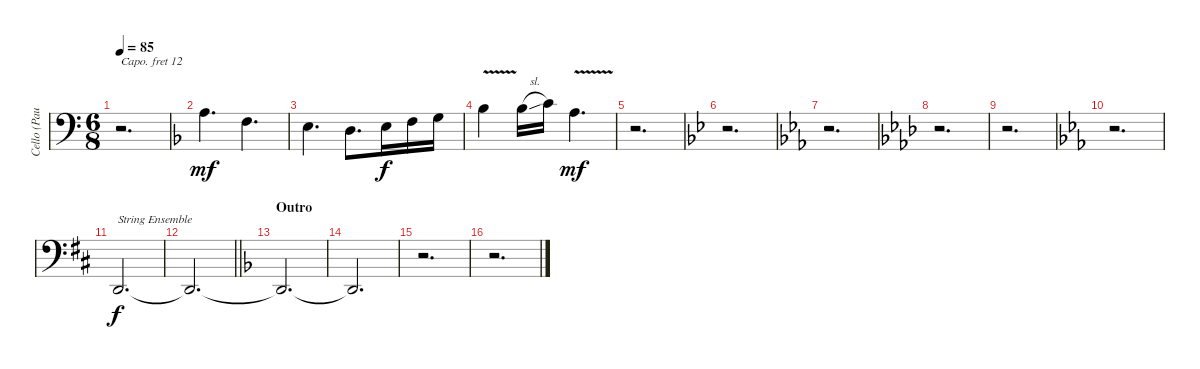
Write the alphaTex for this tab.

\track ("Cello (Paul F. Boehnke)" "Cello (Pau") {instrument cello}
\staff {score}
\capo 12
\tuning (A2 D2 G1 B0) {hide}
\ts (6 8)
\tempo 85
\clef f4
\ks aminor
r.2{d dy mf} |
\ks dminor
7.2.4{d} 3.2.4{d} |
2.2.4{d} 7.3.8{d} 2.2.16{dy f} 3.2.16 5.2.16 |
8.2{v}.4 8.2{sl}.16 10.2.16 7.2{v}.4{d dy mf} |
r.2{d} |
\ks gminor
r.2{d} |
\ks cminor
r.2{d} |
\ks fminor
r.2{d} |
r.2{d} |
\ks cminor
r.2{d} |
\ks d
3.4.2{d txt "String Ensemble" dy f volume 7 balance 8 instrument stringensemble1} |
\barLineRight lightlight
3.4{t}.2{d} |
\section ("" "Outro")
\ks dminor
3.4{t}.2{d volume 0} |
3.4{t}.2{d} |
r.2{d} |
r.2{d}
